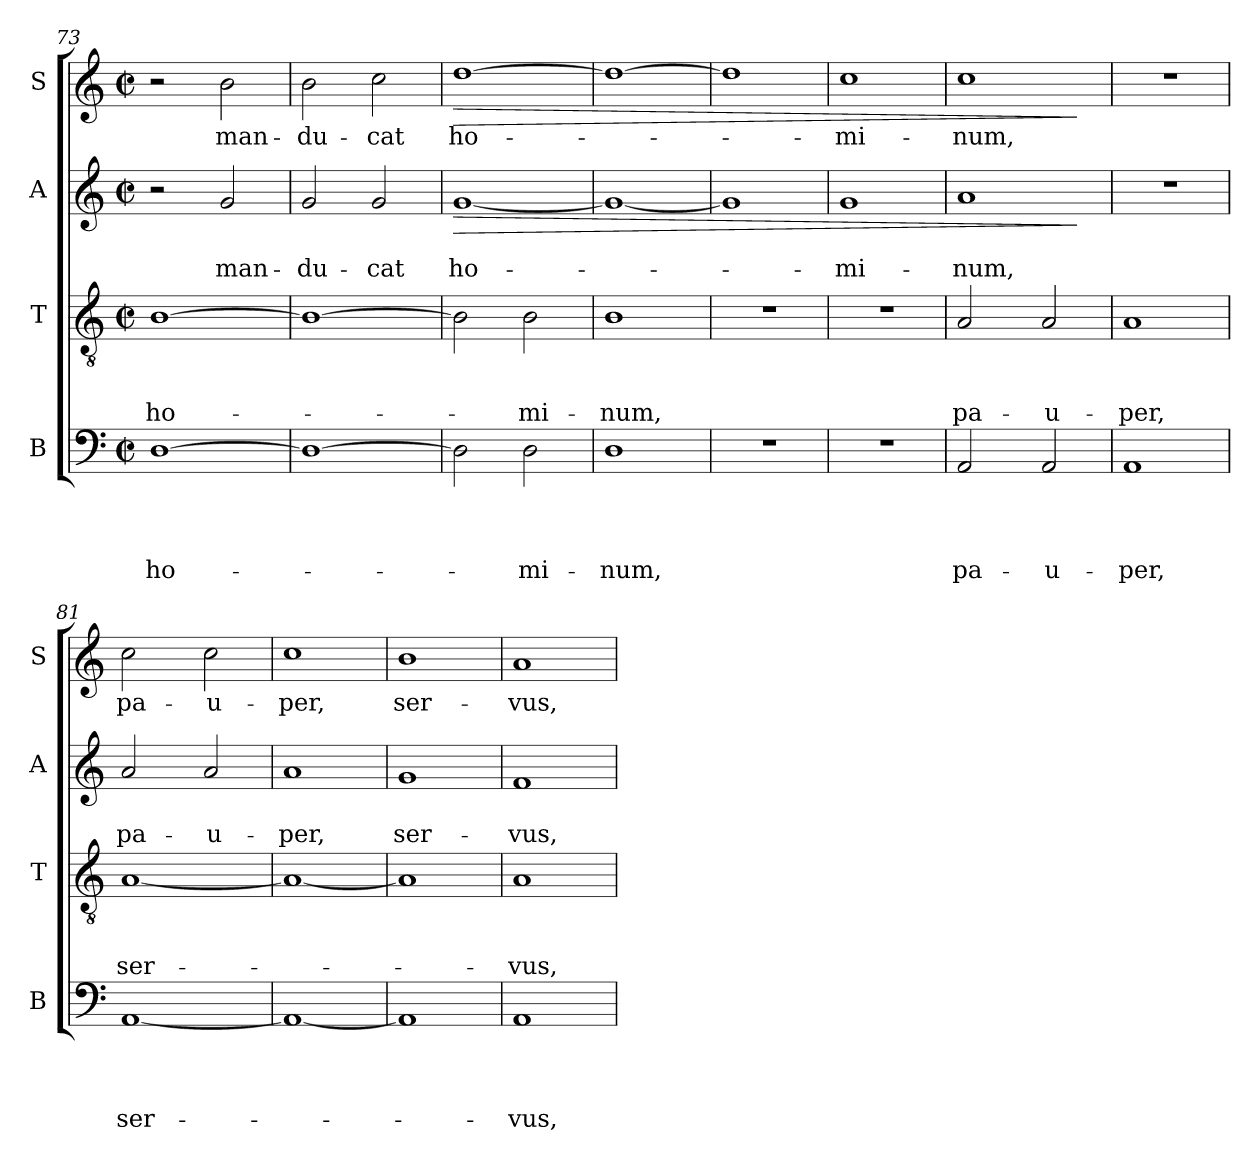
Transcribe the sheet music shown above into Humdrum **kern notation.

**kern	**text	**text	**text	**text	**kern	**text	**text	**text	**kern	**text	**text	**dynam	**kern	**text	**dynam
*part4	*part4	*part4	*part4	*part4	*part3	*part3	*part3	*part3	*part2	*part2	*part2	*part2	*part1	*part1	*part1
*staff4	*staff4	*staff4	*staff4	*staff4	*staff3	*staff3	*staff3	*staff3	*staff2	*staff2	*staff2	*staff2	*staff1	*staff1	*staff1
*I"B	*	*	*	*	*I"T	*	*	*	*I"A	*	*	*	*I"S	*	*
*I'B	*	*	*	*	*I'T	*	*	*	*I'A	*	*	*	*I'S	*	*
*clefF4	*	*	*	*	*clefGv2	*	*	*	*clefG2	*	*	*	*clefG2	*	*
*k[]	*	*	*	*	*k[]	*	*	*	*k[]	*	*	*	*k[]	*	*
*C:	*	*	*	*	*C:	*	*	*	*C:	*	*	*	*C:	*	*
*M2/2	*	*	*	*	*M2/2	*	*	*	*M2/2	*	*	*	*M2/2	*	*
*met(c|)	*	*	*	*	*met(c|)	*	*	*	*met(c|)	*	*	*	*met(c|)	*	*
=73	=73	=73	=73	=73	=73	=73	=73	=73	=73	=73	=73	=73	=73	=73	=73
!	!	!	!	!LO:LY:b	!	!	!	!LO:LY:b	!	!	!	!	!	!	!
[>1D	.	.	.	ho-	[>1B	.	.	ho-	2r	.	.	.	2r	.	.
!	!	!	!	!	!	!	!	!	!	!	!LO:LY:b	!	!	!LO:LY:b	!
.	.	.	.	.	.	.	.	.	2g/	.	man-	.	2b\	man-	.
=74	=74	=74	=74	=74	=74	=74	=74	=74	=74	=74	=74	=74	=74	=74	=74
!	!	!	!	!	!	!	!	!	!	!	!LO:LY:b	!	!	!LO:LY:b	!
1D_	.	.	.	.	1B_	.	.	.	2g/	.	-du-	.	2b\	-du-	.
!	!	!	!	!	!	!	!	!	!	!	!LO:LY:b	!	!	!LO:LY:b	!
.	.	.	.	.	.	.	.	.	2g/	.	-cat	.	2cc\	-cat	.
=75	=75	=75	=75	=75	=75	=75	=75	=75	=75	=75	=75	=75	=75	=75	=75
!	!	!	!	!	!	!	!	!	!	!	!LO:LY:b	!LO:HP:b	!	!LO:LY:b	!LO:HP:b
2D\]	.	.	.	.	2B\]	.	.	.	[<1g	.	ho-	>	[>1dd	ho-	>
!	!	!	!	!LO:LY:b	!	!	!	!LO:LY:b	!	!	!	!	!	!	!
2D\	.	.	.	-mi-	2B\	.	.	-mi-	.	.	.	.	.	.	.
=76	=76	=76	=76	=76	=76	=76	=76	=76	=76	=76	=76	=76	=76	=76	=76
!	!	!	!	!LO:LY:b	!	!	!	!LO:LY:b	!	!	!	!	!	!	!
1D	.	.	.	-num,	1B	.	.	-num,	1g_	.	.	.	1dd_	.	.
=77	=77	=77	=77	=77	=77	=77	=77	=77	=77	=77	=77	=77	=77	=77	=77
1r	.	.	.	.	1r	.	.	.	1g]	.	.	.	1dd]	.	.
=78	=78	=78	=78	=78	=78	=78	=78	=78	=78	=78	=78	=78	=78	=78	=78
!	!	!	!	!	!	!	!	!	!	!	!LO:LY:b	!	!	!LO:LY:b	!
1r	.	.	.	.	1r	.	.	.	1g	.	-mi-	.	1cc	-mi-	.
=79	=79	=79	=79	=79	=79	=79	=79	=79	=79	=79	=79	=79	=79	=79	=79
!	!	!	!	!LO:LY:b	!	!	!	!LO:LY:b	!	!	!LO:LY:b	!	!	!LO:LY:b	!
*^	*	*	*	*	*^	*	*	*	*	*	*	*	*	*	*
2AA/	16ryy	.	.	.	pa-	2A/	16ryy	.	.	pa-	1a	.	-num,	.	1cc	-num,	.
.	2...ryy	.	.	.	.	.	2...ryy	.	.	.	.	.	.	.	.	.	.
!	!	!	!	!	!LO:LY:b	!	!	!	!	!LO:LY:b	!	!	!	!	!	!	!
2AA/	.	.	.	.	-u-	2A/	.	.	.	-u-	.	.	.	.	.	.	.
.	.	.	.	.	.	.	.	.	.	.	.	.	.	]	.	.	]
=80	=80	=80	=80	=80	=80	=80	=80	=80	=80	=80	=80	=80	=80	=80	=80	=80	=80
!	!	!	!	!	!LO:LY:b	!	!	!	!	!LO:LY:b	!	!	!	!	!	!	!
*v	*v	*	*	*	*	*	*	*	*	*	*	*	*	*	*	*	*
*	*	*	*	*	*v	*v	*	*	*	*	*	*	*	*	*	*
1AA	.	.	.	-per,	1A	.	.	-per,	1r	.	.	.	1r	.	.
=81	=81	=81	=81	=81	=81	=81	=81	=81	=81	=81	=81	=81	=81	=81	=81
!	!	!	!	!LO:LY:b	!	!	!	!LO:LY:b	!	!	!LO:LY:b	!	!	!LO:LY:b	!
*	*	*	*	*	*	*	*	*	*^	*	*	*	*	*	*
[<1AA	.	.	.	ser-	[<1A	.	.	ser-	2a/	16ryy	.	pa-	.	2cc\	pa-	.
.	.	.	.	.	.	.	.	.	.	2...ryy	.	.	.	.	.	.
!	!	!	!	!	!	!	!	!	!	!	!	!LO:LY:b	!	!	!LO:LY:b	!
.	.	.	.	.	.	.	.	.	2a/	.	.	-u-	.	2cc\	-u-	.
=82	=82	=82	=82	=82	=82	=82	=82	=82	=82	=82	=82	=82	=82	=82	=82	=82
!	!	!	!	!	!	!	!	!	!	!	!	!LO:LY:b	!	!	!LO:LY:b	!
*	*	*	*	*	*	*	*	*	*v	*v	*	*	*	*	*	*
1AA_	.	.	.	.	1A_	.	.	.	1a	.	-per,	.	1cc	-per,	.
=83	=83	=83	=83	=83	=83	=83	=83	=83	=83	=83	=83	=83	=83	=83	=83
!	!	!	!	!	!	!	!	!	!	!	!LO:LY:b	!	!	!LO:LY:b	!
1AA]	.	.	.	.	1A]	.	.	.	1g	.	ser-	.	1b	ser-	.
=84	=84	=84	=84	=84	=84	=84	=84	=84	=84	=84	=84	=84	=84	=84	=84
!	!	!	!	!LO:LY:b	!	!	!	!LO:LY:b	!	!	!LO:LY:b	!	!	!LO:LY:b	!
1AA	.	.	.	-vus,	1A	.	.	-vus,	1f	.	-vus,	.	1a	-vus,	.
=	=	=	=	=	=	=	=	=	=	=	=	=	=	=	=
*-	*-	*-	*-	*-	*-	*-	*-	*-	*-	*-	*-	*-	*-	*-	*-
